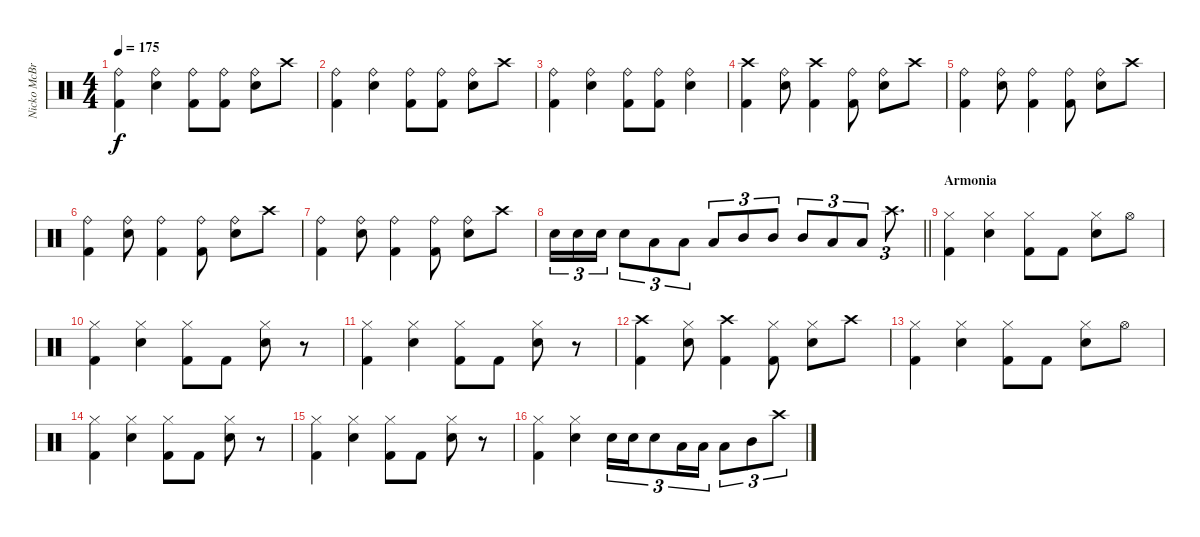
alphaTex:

\track ("Nicko McBrain" "Nicko McBr") {instrument percussion}
\staff {score}
\articulation defaults
\ts (4 4)
\tempo 175
\clef neutral
\ks c
("Ride (bell)" "Kick (hit) 2").4{dy f} ("Ride (bell)" "Snare (hit) 2").4 ("Ride (bell)" "Kick (hit) 2").8 ("Ride (bell)" "Kick (hit) 2").8 ("Ride (bell)" "Snare (hit) 2").8 "Crash high (hit)".8 |
("Ride (bell)" "Kick (hit) 2").4 ("Ride (bell)" "Snare (hit) 2").4 ("Ride (bell)" "Kick (hit) 2").8 ("Ride (bell)" "Kick (hit) 2").8 ("Ride (bell)" "Snare (hit) 2").8 "Crash high (hit)".8 |
("Ride (bell)" "Kick (hit) 2").4 ("Ride (bell)" "Snare (hit) 2").4 ("Ride (bell)" "Kick (hit) 2").8 ("Ride (bell)" "Kick (hit) 2").8 ("Ride (bell)" "Snare (hit) 2").4 |
("Crash high (hit)" "Kick (hit) 2").4 ("Ride (bell)" "Snare (hit) 2").8 ("Crash high (hit)" "Kick (hit) 2").4 ("Ride (bell)" "Kick (hit) 2").8 ("Ride (bell)" "Snare (hit) 2").8 "Crash high (hit)".8 |
("Ride (bell)" "Kick (hit) 2").4 ("Ride (bell)" "Snare (hit) 2").8 ("Ride (bell)" "Kick (hit) 2").4 ("Ride (bell)" "Kick (hit) 2").8 ("Ride (bell)" "Snare (hit) 2").8 "Crash high (hit)".8 |
("Ride (bell)" "Kick (hit) 2").4 ("Ride (bell)" "Snare (hit) 2").8 ("Ride (bell)" "Kick (hit) 2").4 ("Ride (bell)" "Kick (hit) 2").8 ("Ride (bell)" "Snare (hit) 2").8 "Crash high (hit)".8 |
("Ride (bell)" "Kick (hit) 2").4 ("Ride (bell)" "Snare (hit) 2").8 ("Ride (bell)" "Kick (hit) 2").4 ("Ride (bell)" "Kick (hit) 2").8 ("Ride (bell)" "Snare (hit) 2").8 "Crash high (hit)".8 |
\barLineRight lightlight "Snare (hit) 2".16{tu (3 2)} "Snare (hit) 2".16{tu (3 2)} "Snare (hit) 2".16{tu (3 2)} "Snare (hit) 2".8{tu (3 2)} "Low Tom (hit)".8{tu (3 2)} "Low Tom (hit)".8{tu (3 2)} "Low Tom (hit)".8{tu (3 2)} "Mid Tom (hit)".8{tu (3 2)} "Mid Tom (hit)".8{tu (3 2)} "Mid Tom (hit)".8{tu (3 2)} "Low Tom (hit)".8{tu (3 2)} "Low Tom (hit)".8{tu (3 2)} "Crash high (hit)".8{d tu (3 2)}
|
\section ("" "Armonia")
("Hi-Hat (closed)" "Kick (hit) 2").4 ("Hi-Hat (closed)" "Snare (hit) 2").4 ("Hi-Hat (closed)" "Kick (hit) 2").8 "Kick (hit) 2".8 ("Hi-Hat (closed)" "Snare (hit) 2").8 "Hi-Hat (open)".8 |
("Hi-Hat (closed)" "Kick (hit) 2").4 ("Hi-Hat (closed)" "Snare (hit) 2").4 ("Hi-Hat (closed)" "Kick (hit) 2").8 "Kick (hit) 2".8 ("Hi-Hat (closed)" "Snare (hit) 2").8 r.8 |
("Hi-Hat (closed)" "Kick (hit) 2").4 ("Hi-Hat (closed)" "Snare (hit) 2").4 ("Hi-Hat (closed)" "Kick (hit) 2").8 "Kick (hit) 2".8 ("Hi-Hat (closed)" "Snare (hit) 2").8 r.8 |
("Crash high (hit)" "Kick (hit) 2").4 ("Hi-Hat (closed)" "Snare (hit) 2").8 ("Crash high (hit)" "Kick (hit) 2").4 ("Hi-Hat (closed)" "Kick (hit) 2").8 ("Hi-Hat (closed)" "Snare (hit) 2").8 "Crash high (hit)".8 |
("Hi-Hat (closed)" "Kick (hit) 2").4 ("Hi-Hat (closed)" "Snare (hit) 2").4 ("Hi-Hat (closed)" "Kick (hit) 2").8 "Kick (hit) 2".8 ("Hi-Hat (closed)" "Snare (hit) 2").8 "Hi-Hat (open)".8 |
("Hi-Hat (closed)" "Kick (hit) 2").4 ("Hi-Hat (closed)" "Snare (hit) 2").4 ("Hi-Hat (closed)" "Kick (hit) 2").8 "Kick (hit) 2".8 ("Hi-Hat (closed)" "Snare (hit) 2").8 r.8 |
("Hi-Hat (closed)" "Kick (hit) 2").4 ("Hi-Hat (closed)" "Snare (hit) 2").4 ("Hi-Hat (closed)" "Kick (hit) 2").8 "Kick (hit) 2".8 ("Hi-Hat (closed)" "Snare (hit) 2").8 r.8 |
("Hi-Hat (closed)" "Kick (hit) 2").4 ("Hi-Hat (closed)" "Snare (hit) 2").4 "Snare (hit) 2".16{tu (3 2)} "Snare (hit) 2".16{tu (3 2)} "Snare (hit) 2".8{tu (3 2)} "Low Tom (hit)".16{tu (3 2)} "Low Tom (hit)".16{tu (3 2)} "Low Tom (hit)".8{tu (3 2)} "Mid Tom (hit)".8{tu (3 2)} "Crash high (hit)".8{tu (3 2)}
